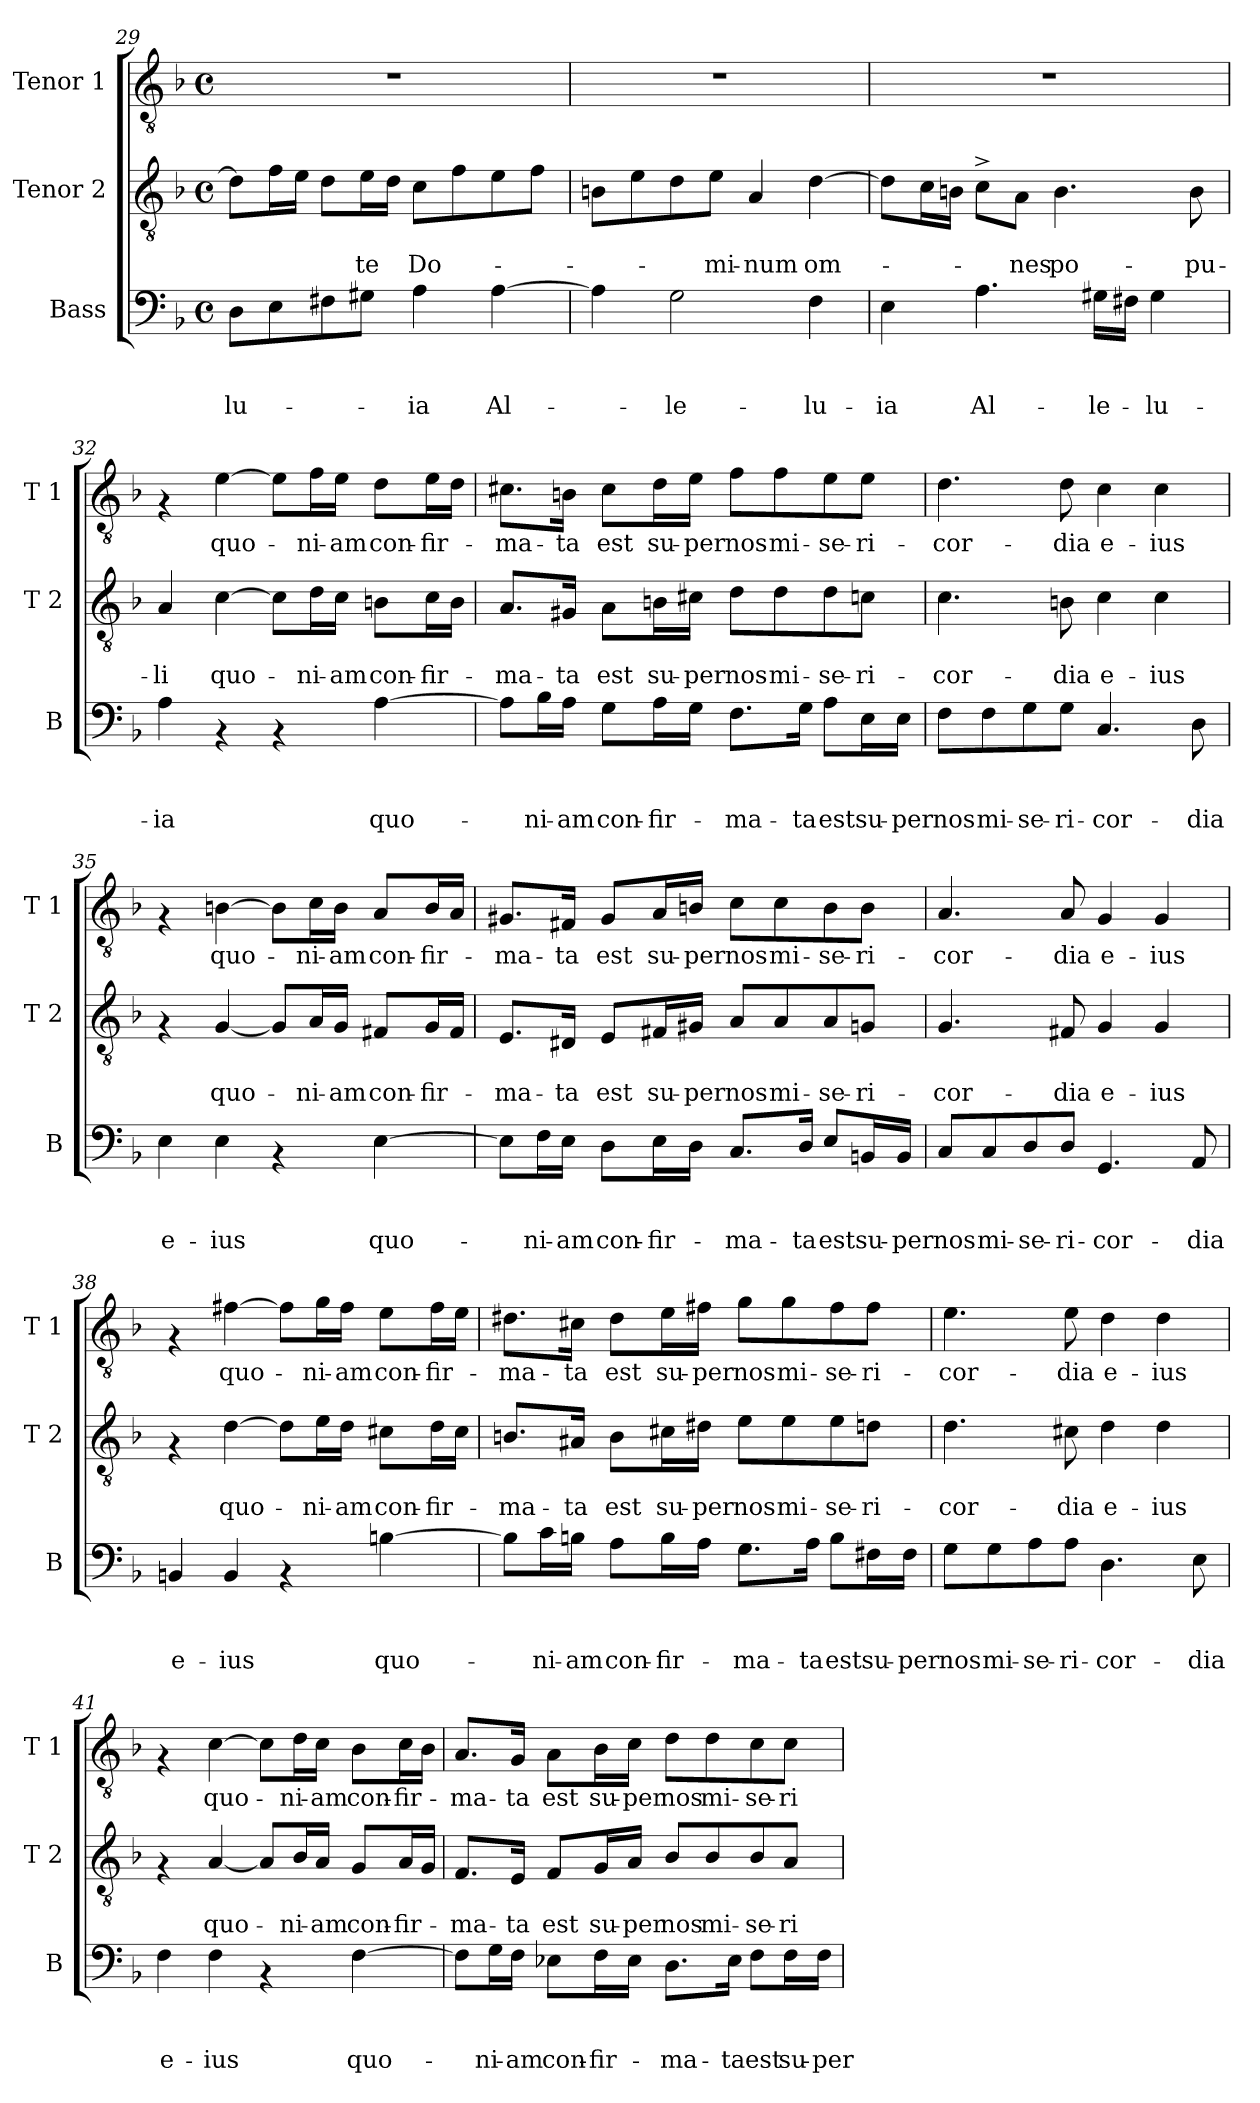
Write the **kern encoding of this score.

**kern	**text	**text	**text	**kern	**text	**text	**kern	**text
*part3	*part3	*part3	*part3	*part2	*part2	*part2	*part1	*part1
*staff3	*staff3	*staff3	*staff3	*staff2	*staff2	*staff2	*staff1	*staff1
*I"Bass	*	*	*	*I"Tenor 2	*	*	*I"Tenor 1	*
*I'B	*	*	*	*I'T 2	*	*	*I'T 1	*
*clefF4	*	*	*	*clefGv2	*	*	*clefGv2	*
*k[b-]	*	*	*	*k[b-]	*	*	*k[b-]	*
*F:	*	*	*	*F:	*	*	*F:	*
*M4/4	*	*	*	*M4/4	*	*	*M4/4	*
*met(c)	*	*	*	*met(c)	*	*	*met(c)	*
=29	=29	=29	=29	=29	=29	=29	=29	=29
!	!	!	!LO:LY:b	!	!	!	!	!
8D\L	.	.	-lu-	8d\L]	.	.	1r	.
8E\	.	.	.	16f\L	.	.	.	.
.	.	.	.	16e\JJ	.	.	.	.
8F#X\	.	.	.	8d\L	.	.	.	.
!	!	!	!	!	!	!LO:LY:b	!	!
8G#X\J	.	.	.	16e\L	.	-te	.	.
.	.	.	.	16d\JJ	.	.	.	.
!	!	!	!LO:LY:b	!	!	!LO:LY:b	!	!
4A\	.	.	-ia	8c\L	.	Do-	.	.
.	.	.	.	8f\	.	.	.	.
!	!	!	!LO:LY:b	!	!	!	!	!
[>4A\	.	.	Al-	8e\	.	.	.	.
.	.	.	.	8f\J	.	.	.	.
=30	=30	=30	=30	=30	=30	=30	=30	=30
4A\]	.	.	.	8Bn\L	.	.	1r	.
.	.	.	.	8e\	.	.	.	.
!	!	!	!LO:LY:b	!	!	!	!	!
2G\	.	.	-le-	8d\	.	.	.	.
!	!	!	!	!	!	!LO:LY:b	!	!
.	.	.	.	8e\J	.	-mi-	.	.
!	!	!	!	!	!	!LO:LY:b	!	!
.	.	.	.	4A/	.	-num	.	.
!	!	!	!LO:LY:b	!	!	!LO:LY:b	!	!
4F\	.	.	-lu-	[>4d\	.	om-	.	.
!!LO:PB:g=z
=31	=31	=31	=31	=31	=31	=31	=31	=31
!	!	!	!LO:LY:b	!	!	!	!	!
4E\	.	.	-ia	8d\L]	.	.	1r	.
.	.	.	.	16c\L	.	.	.	.
.	.	.	.	16Bn\JJ	.	.	.	.
!	!	!	!LO:LY:b	!	!	!	!	!
4.A\	.	.	Al-	8c^>\L	.	.	.	.
!	!	!	!	!	!	!LO:LY:b	!	!
.	.	.	.	8A\J	.	-nes	.	.
!	!	!	!	!	!	!LO:LY:b	!	!
.	.	.	.	4.B\	.	po-	.	.
!	!	!	!LO:LY:b	!	!	!	!	!
16G#X\LL	.	.	-le-	.	.	.	.	.
16F#X\JJ	.	.	.	.	.	.	.	.
!	!	!	!LO:LY:b	!	!	!	!	!
4G#\	.	.	-lu-	.	.	.	.	.
!	!	!	!	!	!	!LO:LY:b	!	!
.	.	.	.	8B\	.	-pu-	.	.
=32	=32	=32	=32	=32	=32	=32	=32	=32
!	!	!	!LO:LY:b	!	!	!LO:LY:b	!	!
4A\	.	.	-ia	4A/	.	-li	4rF	.
!	!	!	!	!	!	!LO:LY:b	!	!LO:LY:b
4rAA	.	.	.	[>4c\	.	quo-	[>4e\	quo-
4rAA	.	.	.	8c\L]	.	.	8e\L]	.
!	!	!	!	!	!	!LO:LY:b	!	!LO:LY:b
.	.	.	.	16d\L	.	-ni-	16f\L	-ni-
!	!	!	!	!	!	!LO:LY:b	!	!LO:LY:b
.	.	.	.	16c\JJ	.	-am	16e\JJ	-am
!	!	!	!LO:LY:b	!	!	!LO:LY:b	!	!LO:LY:b
[>4A\	.	.	quo-	8Bn\L	.	con-	8d\L	con-
!	!	!	!	!	!	!LO:LY:b	!	!LO:LY:b
.	.	.	.	16c\L	.	-fir-	16e\L	-fir-
.	.	.	.	16B\JJ	.	.	16d\JJ	.
=33	=33	=33	=33	=33	=33	=33	=33	=33
!	!	!	!	!	!	!LO:LY:b	!	!LO:LY:b
8A\L]	.	.	.	8.A/L	.	-ma-	8.c#X\L	-ma-
!	!	!	!LO:LY:b	!	!	!	!	!
16B-\L	.	.	-ni-	.	.	.	.	.
!	!	!	!LO:LY:b	!	!	!LO:LY:b	!	!LO:LY:b
16A\JJ	.	.	-am	16G#X/Jk	.	-ta	16Bn\Jk	-ta
!	!	!	!LO:LY:b	!	!	!LO:LY:b	!	!LO:LY:b
8G\L	.	.	con-	8A\L	.	est	8c#\L	est
!	!	!	!LO:LY:b	!	!	!LO:LY:b	!	!LO:LY:b
16A\L	.	.	-fir-	16Bn\L	.	su-	16d\L	su-
!	!	!	!	!	!	!LO:LY:b	!	!LO:LY:b
16G\JJ	.	.	.	16c#X\JJ	.	-per	16e\JJ	-per
!	!	!	!LO:LY:b	!	!	!LO:LY:b	!	!LO:LY:b
8.F\L	.	.	-ma-	8d\L	.	nos	8f\L	nos
!	!	!	!	!	!	!LO:LY:b	!	!LO:LY:b
.	.	.	.	8d\	.	mi-	8f\	mi-
!	!	!	!LO:LY:b	!	!	!	!	!
16G\Jk	.	.	-ta	.	.	.	.	.
!	!	!	!LO:LY:b	!	!	!LO:LY:b	!	!LO:LY:b
8A\L	.	.	est	8d\	.	-se-	8e\	-se-
!	!	!	!LO:LY:b	!	!	!LO:LY:b	!	!LO:LY:b
16E\L	.	.	su-	8cn\J	.	-ri-	8e\J	-ri-
!	!	!	!LO:LY:b	!	!	!	!	!
16E\JJ	.	.	-per	.	.	.	.	.
!!LO:LB:g=z
=34	=34	=34	=34	=34	=34	=34	=34	=34
!	!	!	!LO:LY:b	!	!	!LO:LY:b	!	!LO:LY:b
8F\L	.	.	nos	4.c\	.	-cor-	4.d\	-cor-
!	!	!	!LO:LY:b	!	!	!	!	!
8F\	.	.	mi-	.	.	.	.	.
!	!	!	!LO:LY:b	!	!	!	!	!
8G\	.	.	-se-	.	.	.	.	.
!	!	!	!LO:LY:b	!	!	!LO:LY:b	!	!LO:LY:b
8G\J	.	.	-ri-	8Bn\	.	-dia	8d\	-dia
!	!	!	!LO:LY:b	!	!	!LO:LY:b	!	!LO:LY:b
4.C/	.	.	-cor-	4c\	.	e-	4c\	e-
!	!	!	!	!	!	!LO:LY:b	!	!LO:LY:b
.	.	.	.	4c\	.	-ius	4c\	-ius
!	!	!	!LO:LY:b	!	!	!	!	!
8D\	.	.	-dia	.	.	.	.	.
=35	=35	=35	=35	=35	=35	=35	=35	=35
!	!	!	!LO:LY:b	!	!	!	!	!
4E\	.	.	e-	4rF	.	.	4rF	.
!	!	!	!LO:LY:b	!	!	!LO:LY:b	!	!LO:LY:b
4E\	.	.	-ius	[<4G/	.	quo-	[>4Bn\	quo-
4rAA	.	.	.	8G/L]	.	.	8B\L]	.
!	!	!	!	!	!	!LO:LY:b	!	!LO:LY:b
.	.	.	.	16A/L	.	-ni-	16c\L	-ni-
!	!	!	!	!	!	!LO:LY:b	!	!LO:LY:b
.	.	.	.	16G/JJ	.	-am	16B\JJ	-am
!	!	!	!LO:LY:b	!	!	!LO:LY:b	!	!LO:LY:b
[>4E\	.	.	quo-	8F#X/L	.	con-	8A/L	con-
!	!	!	!	!	!	!LO:LY:b	!	!LO:LY:b
.	.	.	.	16G/L	.	-fir-	16B/L	-fir-
.	.	.	.	16F#/JJ	.	.	16A/JJ	.
=36	=36	=36	=36	=36	=36	=36	=36	=36
!	!	!	!	!	!	!LO:LY:b	!	!LO:LY:b
8E\L]	.	.	.	8.E/L	.	-ma-	8.G#X/L	-ma-
!	!	!	!LO:LY:b	!	!	!	!	!
16F\L	.	.	-ni-	.	.	.	.	.
!	!	!	!LO:LY:b	!	!	!LO:LY:b	!	!LO:LY:b
16E\JJ	.	.	-am	16D#X/Jk	.	-ta	16F#X/Jk	-ta
!	!	!	!LO:LY:b	!	!	!LO:LY:b	!	!LO:LY:b
8D\L	.	.	con-	8E/L	.	est	8G#/L	est
!	!	!	!LO:LY:b	!	!	!LO:LY:b	!	!LO:LY:b
16E\L	.	.	-fir-	16F#X/L	.	su-	16A/L	su-
!	!	!	!	!	!	!LO:LY:b	!	!LO:LY:b
16D\JJ	.	.	.	16G#X/JJ	.	-per	16Bn/JJ	-per
!	!	!	!LO:LY:b	!	!	!LO:LY:b	!	!LO:LY:b
8.C/L	.	.	-ma-	8A/L	.	nos	8c\L	nos
!	!	!	!	!	!	!LO:LY:b	!	!LO:LY:b
.	.	.	.	8A/	.	mi-	8c\	mi-
!	!	!	!LO:LY:b	!	!	!	!	!
16D/Jk	.	.	-ta	.	.	.	.	.
!	!	!	!LO:LY:b	!	!	!LO:LY:b	!	!LO:LY:b
8E/L	.	.	est	8A/	.	-se-	8B\	-se-
!	!	!	!LO:LY:b	!	!	!LO:LY:b	!	!LO:LY:b
16BBn/L	.	.	su-	8Gn/J	.	-ri-	8B\J	-ri-
!	!	!	!LO:LY:b	!	!	!	!	!
16BB/JJ	.	.	-per	.	.	.	.	.
=37	=37	=37	=37	=37	=37	=37	=37	=37
!	!	!	!LO:LY:b	!	!	!LO:LY:b	!	!LO:LY:b
8C/L	.	.	nos	4.G/	.	-cor-	4.A/	-cor-
!	!	!	!LO:LY:b	!	!	!	!	!
8C/	.	.	mi-	.	.	.	.	.
!	!	!	!LO:LY:b	!	!	!	!	!
8D/	.	.	-se-	.	.	.	.	.
!	!	!	!LO:LY:b	!	!	!LO:LY:b	!	!LO:LY:b
8D/J	.	.	-ri-	8F#X/	.	-dia	8A/	-dia
!	!	!	!LO:LY:b	!	!	!LO:LY:b	!	!LO:LY:b
4.GG/	.	.	-cor-	4G/	.	e-	4G/	e-
!	!	!	!	!	!	!LO:LY:b	!	!LO:LY:b
.	.	.	.	4G/	.	-ius	4G/	-ius
!	!	!	!LO:LY:b	!	!	!	!	!
8AA/	.	.	-dia	.	.	.	.	.
!!LO:LB:g=z
=38	=38	=38	=38	=38	=38	=38	=38	=38
!	!	!	!LO:LY:b	!	!	!	!	!
4BBn/	.	.	e-	4rF	.	.	4rF	.
!	!	!	!LO:LY:b	!	!	!LO:LY:b	!	!LO:LY:b
4BB/	.	.	-ius	[>4d\	.	quo-	[>4f#X\	quo-
4rAA	.	.	.	8d\L]	.	.	8f#\L]	.
!	!	!	!	!	!	!LO:LY:b	!	!LO:LY:b
.	.	.	.	16e\L	.	-ni-	16g\L	-ni-
!	!	!	!	!	!	!LO:LY:b	!	!LO:LY:b
.	.	.	.	16d\JJ	.	-am	16f#\JJ	-am
!	!	!	!LO:LY:b	!	!	!LO:LY:b	!	!LO:LY:b
[>4Bn\	.	.	quo-	8c#X\L	.	con-	8e\L	con-
!	!	!	!	!	!	!LO:LY:b	!	!LO:LY:b
.	.	.	.	16d\L	.	-fir-	16f#\L	-fir-
.	.	.	.	16c#\JJ	.	.	16e\JJ	.
=39	=39	=39	=39	=39	=39	=39	=39	=39
!	!	!	!	!	!	!LO:LY:b	!	!LO:LY:b
8B\L]	.	.	.	8.Bn/L	.	-ma-	8.d#X\L	-ma-
!	!	!	!LO:LY:b	!	!	!	!	!
16c\L	.	.	-ni-	.	.	.	.	.
!	!	!	!LO:LY:b	!	!	!LO:LY:b	!	!LO:LY:b
16Bn\JJ	.	.	-am	16A#X/Jk	.	-ta	16c#X\Jk	-ta
!	!	!	!LO:LY:b	!	!	!LO:LY:b	!	!LO:LY:b
8A\L	.	.	con-	8B\L	.	est	8d#\L	est
!	!	!	!LO:LY:b	!	!	!LO:LY:b	!	!LO:LY:b
16B\L	.	.	-fir-	16c#X\L	.	su-	16e\L	su-
!	!	!	!	!	!	!LO:LY:b	!	!LO:LY:b
16A\JJ	.	.	.	16d#X\JJ	.	-per	16f#X\JJ	-per
!	!	!	!LO:LY:b	!	!	!LO:LY:b	!	!LO:LY:b
8.G\L	.	.	-ma-	8e\L	.	nos	8g\L	nos
!	!	!	!	!	!	!LO:LY:b	!	!LO:LY:b
.	.	.	.	8e\	.	mi-	8g\	mi-
!	!	!	!LO:LY:b	!	!	!	!	!
16A\Jk	.	.	-ta	.	.	.	.	.
!	!	!	!LO:LY:b	!	!	!LO:LY:b	!	!LO:LY:b
8B\L	.	.	est	8e\	.	-se-	8f#\	-se-
!	!	!	!LO:LY:b	!	!	!LO:LY:b	!	!LO:LY:b
16F#X\L	.	.	su-	8dn\J	.	-ri-	8f#\J	-ri-
!	!	!	!LO:LY:b	!	!	!	!	!
16F#\JJ	.	.	-per	.	.	.	.	.
=40	=40	=40	=40	=40	=40	=40	=40	=40
!	!	!	!LO:LY:b	!	!	!LO:LY:b	!	!LO:LY:b
8G\L	.	.	nos	4.d\	.	-cor-	4.e\	-cor-
!	!	!	!LO:LY:b	!	!	!	!	!
8G\	.	.	mi-	.	.	.	.	.
!	!	!	!LO:LY:b	!	!	!	!	!
8A\	.	.	-se-	.	.	.	.	.
!	!	!	!LO:LY:b	!	!	!LO:LY:b	!	!LO:LY:b
8A\J	.	.	-ri-	8c#X\	.	-dia	8e\	-dia
!	!	!	!LO:LY:b	!	!	!LO:LY:b	!	!LO:LY:b
4.D\	.	.	-cor-	4d\	.	e-	4d\	e-
!	!	!	!	!	!	!LO:LY:b	!	!LO:LY:b
.	.	.	.	4d\	.	-ius	4d\	-ius
!	!	!	!LO:LY:b	!	!	!	!	!
8E\	.	.	-dia	.	.	.	.	.
!!LO:PB:g=z
=41	=41	=41	=41	=41	=41	=41	=41	=41
!	!	!	!LO:LY:b	!	!	!	!	!
4F\	.	.	e-	4rF	.	.	4rF	.
!	!	!	!LO:LY:b	!	!	!LO:LY:b	!	!LO:LY:b
4F\	.	.	-ius	[<4A/	.	quo-	[>4c\	quo-
4rAA	.	.	.	8A/L]	.	.	8c\L]	.
!	!	!	!	!	!	!LO:LY:b	!	!LO:LY:b
.	.	.	.	16B-/L	.	-ni-	16d\L	-ni-
!	!	!	!	!	!	!LO:LY:b	!	!LO:LY:b
.	.	.	.	16A/JJ	.	-am	16c\JJ	-am
!	!	!	!LO:LY:b	!	!	!LO:LY:b	!	!LO:LY:b
[>4F\	.	.	quo-	8G/L	.	con-	8B-\L	con-
!	!	!	!	!	!	!LO:LY:b	!	!LO:LY:b
.	.	.	.	16A/L	.	-fir-	16c\L	-fir-
.	.	.	.	16G/JJ	.	.	16B-\JJ	.
=42	=42	=42	=42	=42	=42	=42	=42	=42
!	!	!	!	!	!	!LO:LY:b	!	!LO:LY:b
8F\L]	.	.	.	8.F/L	.	-ma-	8.A/L	-ma-
!	!	!	!LO:LY:b	!	!	!	!	!
16G\L	.	.	-ni-	.	.	.	.	.
!	!	!	!LO:LY:b	!	!	!LO:LY:b	!	!LO:LY:b
16F\JJ	.	.	-am	16E/Jk	.	-ta	16G/Jk	-ta
!	!	!	!LO:LY:b	!	!	!LO:LY:b	!	!LO:LY:b
8E-X\L	.	.	con-	8F/L	.	est	8A\L	est
!	!	!	!LO:LY:b	!	!	!LO:LY:b	!	!LO:LY:b
16F\L	.	.	-fir-	16G/L	.	su-	16B-\L	su-
!	!	!	!	!	!	!LO:LY:b	!	!LO:LY:b
16E-\JJ	.	.	.	16A/JJ	.	-per	16c\JJ	-per
!	!	!	!LO:LY:b	!	!	!LO:LY:b	!	!LO:LY:b
8.D\L	.	.	-ma-	8B-/L	.	nos	8d\L	nos
!	!	!	!	!	!	!LO:LY:b	!	!LO:LY:b
.	.	.	.	8B-/	.	mi-	8d\	mi-
!	!	!	!LO:LY:b	!	!	!	!	!
16E-\Jk	.	.	-ta	.	.	.	.	.
!	!	!	!LO:LY:b	!	!	!LO:LY:b	!	!LO:LY:b
8F\L	.	.	est	8B-/	.	-se-	8c\	-se-
!	!	!	!LO:LY:b	!	!	!LO:LY:b	!	!LO:LY:b
16F\L	.	.	su-	8A/J	.	-ri-	8c\J	-ri-
!	!	!	!LO:LY:b	!	!	!	!	!
16F\JJ	.	.	-per	.	.	.	.	.
=	=	=	=	=	=	=	=	=
*-	*-	*-	*-	*-	*-	*-	*-	*-
